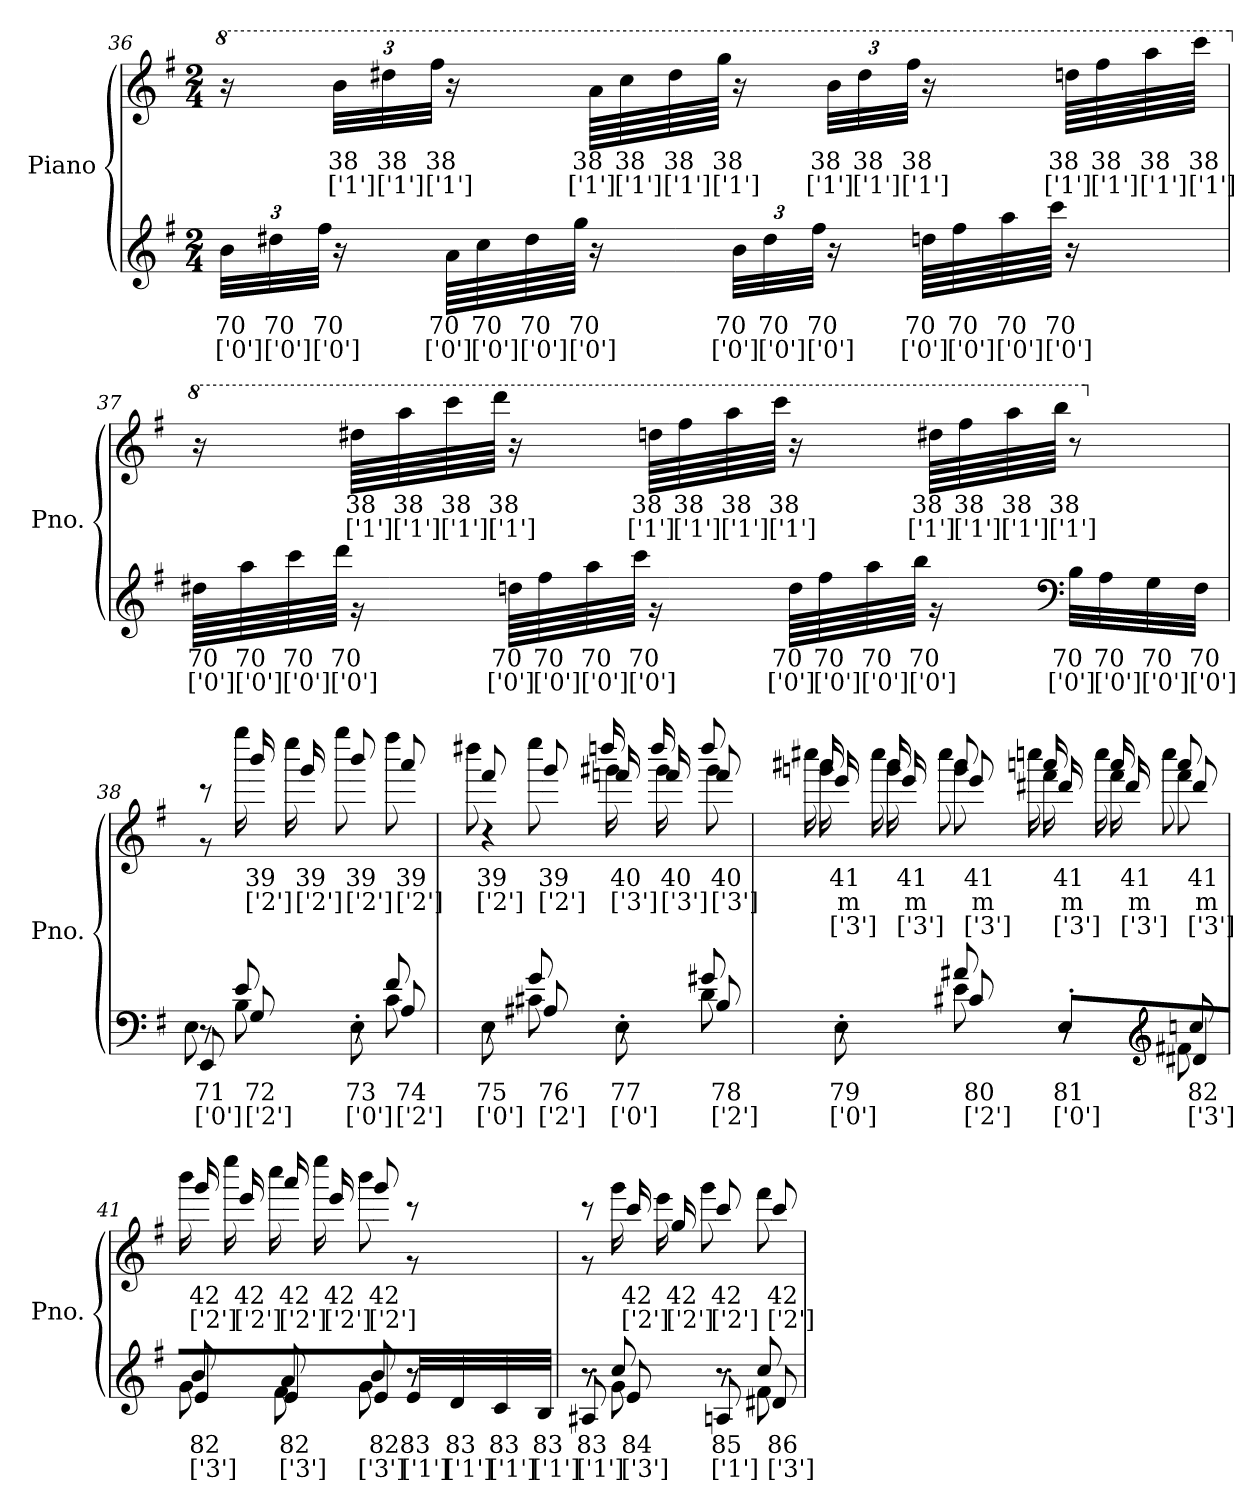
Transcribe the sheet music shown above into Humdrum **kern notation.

**kern	**text	**text	**kern	**text	**text	**text
*part1	*part1	*part1	*part1	*part1	*part1	*part1
*staff2	*staff2	*staff2	*staff1	*staff1	*staff1	*staff1
*I"Piano	*	*	*	*	*	*
*I'Pno.	*	*	*	*	*	*
!!LO:LB:g=z
*clefG2	*	*	*clefG2	*	*	*
*k[f#]	*	*	*k[f#]	*	*	*
*M2/4	*	*	*M2/4	*	*	*
*Xbrackettup	*	*	*	*	*	*
=36	=36	=36	=36	=36	=36	=36
*	*	*	*8va	*	*	*
48bi\LLL	70	['0']	16r	.	.	.
48dd#Xi\	70	['0']	.	.	.	.
48ff#i\JJJ	70	['0']	.	.	.	.
*	*	*	*Xbrackettup	*	*	*
16r	.	.	48bbj\LLL	38	['1']	.
.	.	.	48ddd#Xj\	38	['1']	.
.	.	.	48fff#j\JJJ	38	['1']	.
64ai\LLLL	70	['0']	16r	.	.	.
64cci\	70	['0']	.	.	.	.
64dd#i\	70	['0']	.	.	.	.
64ggi\JJJJ	70	['0']	.	.	.	.
16r	.	.	64aaj\LLLL	38	['1']	.
.	.	.	64cccj\	38	['1']	.
.	.	.	64ddd#j\	38	['1']	.
.	.	.	64gggj\JJJJ	38	['1']	.
48bi\LLL	70	['0']	16r	.	.	.
48dd#i\	70	['0']	.	.	.	.
48ff#i\JJJ	70	['0']	.	.	.	.
16r	.	.	48bbj\LLL	38	['1']	.
.	.	.	48ddd#j\	38	['1']	.
.	.	.	48fff#j\JJJ	38	['1']	.
64ddni\LLLL	70	['0']	16r	.	.	.
64ff#i\	70	['0']	.	.	.	.
64aai\	70	['0']	.	.	.	.
64ccci\JJJJ	70	['0']	.	.	.	.
16r	.	.	64dddnj\LLLL	38	['1']	.
.	.	.	64fff#j\	38	['1']	.
.	.	.	64aaaj\	38	['1']	.
.	.	.	64ccccj\JJJJ	38	['1']	.
!!LO:LB:g=z
=37	=37	=37	=37	=37	=37	=37
*	*	*	*X8va	*	*	*
*	*	*	*8va	*	*	*
64dd#Xi\LLLL	70	['0']	16r	.	.	.
64aai\	70	['0']	.	.	.	.
64ccci\	70	['0']	.	.	.	.
64dddi\JJJJ	70	['0']	.	.	.	.
16rg	.	.	64ddd#Xj\LLLL	38	['1']	.
.	.	.	64aaaj\	38	['1']	.
.	.	.	64ccccj\	38	['1']	.
.	.	.	64ddddj\JJJJ	38	['1']	.
64ddni\LLLL	70	['0']	16r	.	.	.
64ff#i\	70	['0']	.	.	.	.
64aai\	70	['0']	.	.	.	.
64ccci\JJJJ	70	['0']	.	.	.	.
16rg	.	.	64dddnj\LLLL	38	['1']	.
.	.	.	64fff#j\	38	['1']	.
.	.	.	64aaaj\	38	['1']	.
.	.	.	64ccccj\JJJJ	38	['1']	.
64ddi\LLLL	70	['0']	16r	.	.	.
64ff#i\	70	['0']	.	.	.	.
64aai\	70	['0']	.	.	.	.
64bbi\JJJJ	70	['0']	.	.	.	.
16rg	.	.	64ddd#Xj\LLLL	38	['1']	.
.	.	.	64fff#j\	38	['1']	.
.	.	.	64aaaj\	38	['1']	.
.	.	.	64bbbj\JJJJ	38	['1']	.
*clefF4	*	*	*	*	*	*
32Bi\LLL	70	['0']	8r	.	.	.
32Ai\	70	['0']	.	.	.	.
32Gi\	70	['0']	.	.	.	.
32F#i\JJJ	70	['0']	.	.	.	.
=38	=38	=38	=38	=38	=38	=38
*^	*	*	*	*	*	*
*	*^	*	*	*	*	*	*
*	*	*	*	*	*X8va	*	*	*
*	*	*	*	*	*^	*	*	*
8EEZ	8Ei	8r	71	['0']	8r	8r	.	.	.
8Gi	8BZ	8eV	72	['2']	16bbbN	16ggggl	39	['2']	.
.	.	.	.	.	16gggN	16eeeel	39	['2']	.
8E'i\L	8r	8r	73	['0']	8bbbN	8ggggl	39	['2']	.
8Ai	8cZ	8f#V	74	['2']	8aaaN	8ffff#l	39	['2']	.
*	*	*	*	*	*v	*v	*	*	*
!!LO:LB:g=z
=39	=39	=39	=39	=39	=39	=39	=39	=39
*	*	*	*	*	*^	*	*	*
*	*	*	*	*	*	*^	*	*	*
8Ei\L	8r	8r	75	['0']	8fff#N	8dddd#Xl	4r	39	['2']	.
8A#Xi	8c#XZ	8gV	76	['2']	8gggN	8eeeel	.	39	['2']	.
8E'i\L	8r	8r	77	['0']	16fffn!	16ggg#Xj	16ddddnN	40	['3']	.
.	.	.	.	.	16fff!	16ggg#j	16ddddN	40	['3']	.
8Bi	8dZ	8g#XV	78	['2']	8fff!	8ggg#j	8ddddN	40	['3']	.
*	*	*	*	*	*v	*v	*v	*	*	*
=40	=40	=40	=40	=40	=40	=40	=40	=40
*	*	*	*	*	*^	*	*	*
*	*	*	*	*	*	*^	*	*	*
*	*	*	*	*	*	*	*^	*	*	*
8E'i\L	8r	8r	79	['0']	16eee!	16gggnj	16aaa#Xl	16cccc#XN	41	m	['3']
.	.	.	.	.	16eee!	16gggj	16aaa#l	16cccc#N	41	m	['3']
8c#Xi	8eZ	8a#XV	80	['2']	8eee!	8gggj	8aaa#l	8cccc#N	41	m	['3']
8E'i/L	8r	8r	81	['0']	16ddd#X!	16fff#j	16aaanl	16ccccnN	41	m	['3']
.	.	.	.	.	16ddd#!	16fff#j	16aaal	16ccccN	41	m	['3']
*clefG2	*	*	*	*	*	*	*	*	*	*	*
8d#Xi	8f#XV	8ccn+	82	['3']	8ddd#!	8fff#j	8aaal	8ccccN	41	m	['3']
*	*	*	*	*	*v	*v	*v	*v	*	*	*
=41	=41	=41	=41	=41	=41	=41	=41	=41
*	*	*	*	*	*^	*	*	*
8ei	8gV	8b+	82	['3']	16gggj	16bbbl	42	['2']	.
.	.	.	.	.	16eeej	16eeeel	42	['2']	.
8ei	8f#V	8a+	82	['3']	16aaaj	16ccccl	42	['2']	.
.	.	.	.	.	16eeej	16eeeel	42	['2']	.
8ei	8gV	8b+	82	['3']	8gggj	8bbbl	42	['2']	.
32eZ/LL	8r	8r	83	['1']	8r	8r	.	.	.
32dZ/	.	.	83	['1']	.	.	.	.	.
32cZ/	.	.	83	['1']	.	.	.	.	.
32BZ/JJJ	.	.	83	['1']	.	.	.	.	.
=42	=42	=42	=42	=42	=42	=42	=42	=42	=42
8A#X'Z/L	8r	8r	83	['1']	8r	8r	.	.	.
8ei	8gV	8cc+	84	['3']	16cccj	16gggl	42	['2']	.
.	.	.	.	.	16ggj	16eeel	42	['2']	.
8An'Z/L	8r	8r	85	['1']	8cccj	8gggl	42	['2']	.
8d#XV	8f#i	8cc+	86	['3']	8cccj	8fff#l	42	['2']	.
*v	*v	*v	*	*	*	*	*	*	*
*	*	*	*v	*v	*	*	*
=	=	=	=	=	=	=
*-	*-	*-	*-	*-	*-	*-
